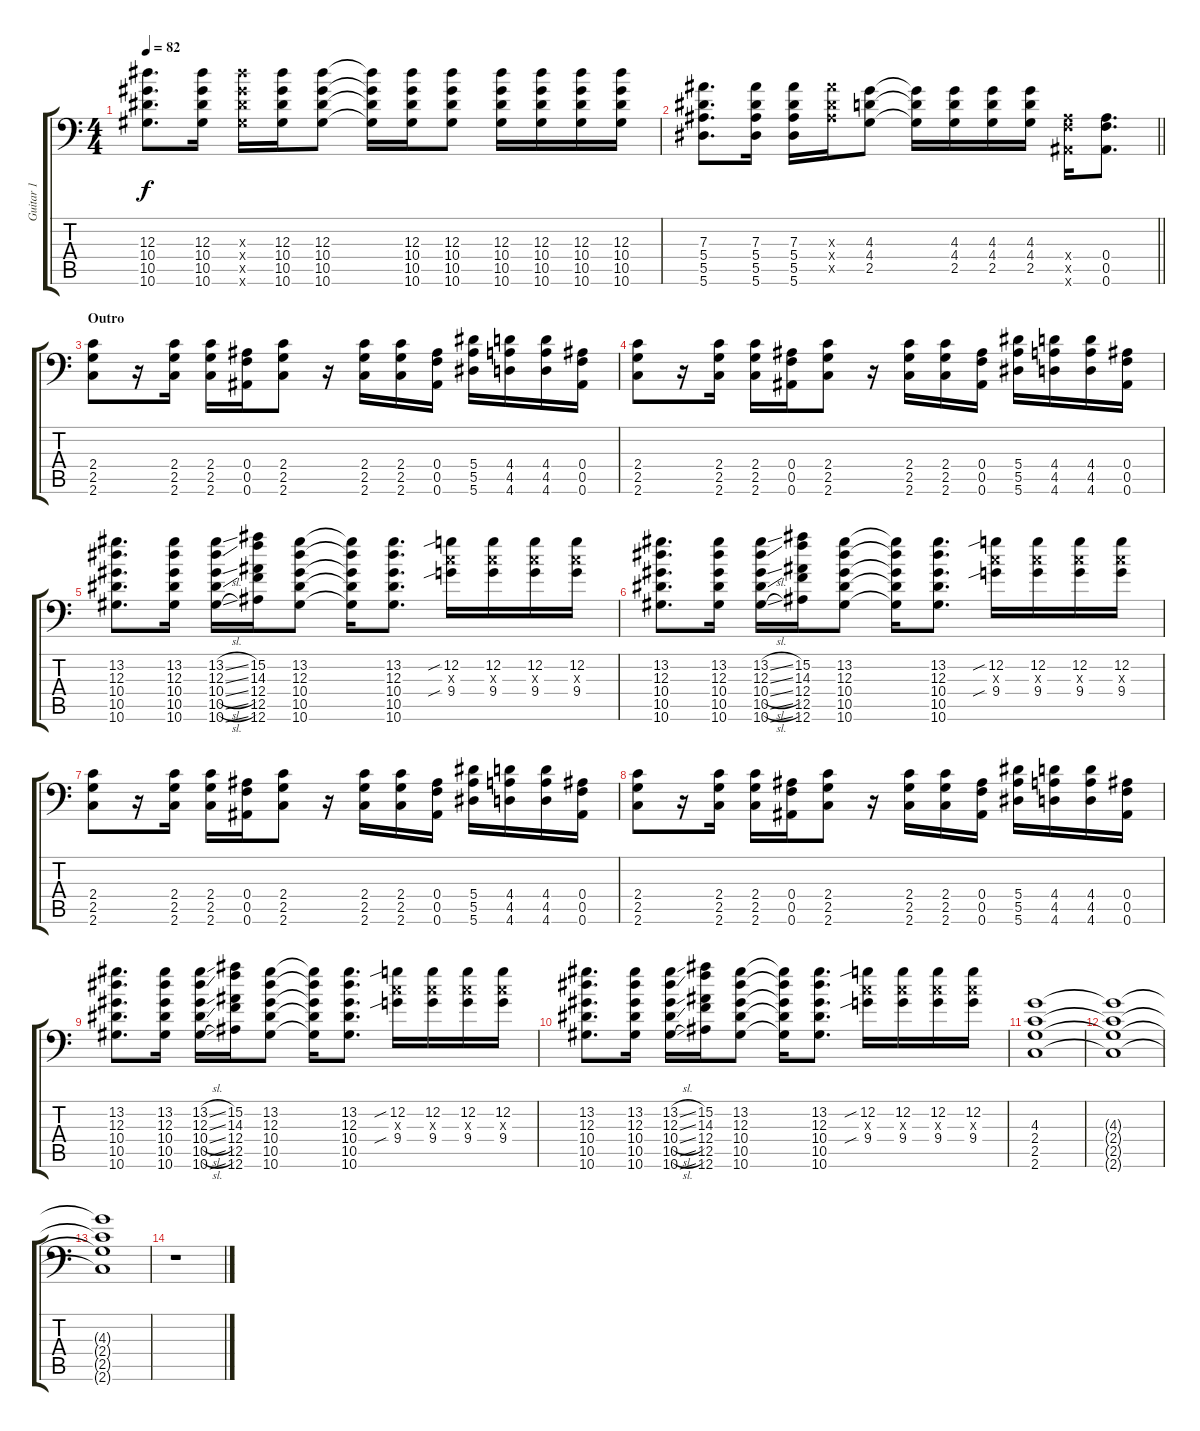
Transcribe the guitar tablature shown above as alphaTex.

\track ("Guitar 1" "Guitar 1") {instrument distortionguitar}
\staff {score tabs}
\tuning (C4 G3 Eb3 Bb2 F2 Bb1) {hide}
\ts (4 4)
\tempo 82
\clef f4
\ks c
(12.3 10.4 10.5 10.6).8{d dy f} (12.3 10.4 10.5 10.6).16 (12.3{x} 10.4{x} 10.5{x} 10.6{x}).16 (12.3 10.4 10.5 10.6).16 (12.3 10.4 10.5 10.6).8 (12.3{t} 10.4{t} 10.5{t} 10.6{t}).16 (12.3 10.4 10.5 10.6).16 (12.3 10.4 10.5 10.6).8 (12.3 10.4 10.5 10.6).16 (12.3 10.4 10.5 10.6).16 (12.3 10.4 10.5 10.6).16 (12.3 10.4 10.5 10.6).16 |
\barLineRight lightlight
(7.3 5.4 5.5 5.6).8{d} (7.3 5.4 5.5 5.6).16 (7.3 5.4 5.5 5.6).16 (7.3{x} 5.4{x} 5.5{x}).16 (4.3 4.4 2.5).8 (4.3{t} 4.4{t} 2.5{t}).16 (4.3 4.4 2.5).16 (4.3 4.4 2.5).16 (4.3 4.4 2.5).16 (0.4{x} 0.5{x} 0.6{x}).16 (0.4 0.5 0.6).8{d} |
\section ("" "Outro")
(2.4 2.5 2.6).8 r.16 (2.4 2.5 2.6).16 (2.4 2.5 2.6).16 (0.4 0.5 0.6).16 (2.4 2.5 2.6).8 r.16 (2.4 2.5 2.6).16 (2.4 2.5 2.6).16 (0.4 0.5 0.6).16 (5.4 5.5 5.6).16 (4.4 4.5 4.6).16 (4.4 4.5 4.6).16 (0.4 0.5 0.6).16 |
(2.4 2.5 2.6).8 r.16 (2.4 2.5 2.6).16 (2.4 2.5 2.6).16 (0.4 0.5 0.6).16 (2.4 2.5 2.6).8 r.16 (2.4 2.5 2.6).16 (2.4 2.5 2.6).16 (0.4 0.5 0.6).16 (5.4 5.5 5.6).16 (4.4 4.5 4.6).16 (4.4 4.5 4.6).16 (0.4 0.5 0.6).16 |
(13.2 12.3 10.4 10.5 10.6).8{d} (13.2 12.3 10.4 10.5 10.6).16 (13.2{sl} 12.3{sl} 10.4{sl} 10.5{sl} 10.6{sl}).16 (15.2 14.3 12.4 12.5 12.6).16 (13.2 12.3 10.4 10.5 10.6).8 (13.2{t} 12.3{t} 10.4{t} 10.5{t} 10.6{t}).16 (13.2 12.3 10.4 10.5 10.6).8{d} (12.2{sib} 9.3{x} 9.4{sib}).16 (12.2 9.3{x} 9.4).16 (12.2 9.3{x} 9.4).16 (12.2 9.3{x} 9.4).16 |
(13.2 12.3 10.4 10.5 10.6).8{d} (13.2 12.3 10.4 10.5 10.6).16 (13.2{sl} 12.3{sl} 10.4{sl} 10.5{sl} 10.6{sl}).16 (15.2 14.3 12.4 12.5 12.6).16 (13.2 12.3 10.4 10.5 10.6).8 (13.2{t} 12.3{t} 10.4{t} 10.5{t} 10.6{t}).16 (13.2 12.3 10.4 10.5 10.6).8{d} (12.2{sib} 9.3{x} 9.4{sib}).16 (12.2 9.3{x} 9.4).16 (12.2 9.3{x} 9.4).16 (12.2 9.3{x} 9.4).16 |
(2.4 2.5 2.6).8 r.16 (2.4 2.5 2.6).16 (2.4 2.5 2.6).16 (0.4 0.5 0.6).16 (2.4 2.5 2.6).8 r.16 (2.4 2.5 2.6).16 (2.4 2.5 2.6).16 (0.4 0.5 0.6).16 (5.4 5.5 5.6).16 (4.4 4.5 4.6).16 (4.4 4.5 4.6).16 (0.4 0.5 0.6).16 |
(2.4 2.5 2.6).8 r.16 (2.4 2.5 2.6).16 (2.4 2.5 2.6).16 (0.4 0.5 0.6).16 (2.4 2.5 2.6).8 r.16 (2.4 2.5 2.6).16 (2.4 2.5 2.6).16 (0.4 0.5 0.6).16 (5.4 5.5 5.6).16 (4.4 4.5 4.6).16 (4.4 4.5 4.6).16 (0.4 0.5 0.6).16 |
(13.2 12.3 10.4 10.5 10.6).8{d} (13.2 12.3 10.4 10.5 10.6).16 (13.2{sl} 12.3{sl} 10.4{sl} 10.5{sl} 10.6{sl}).16 (15.2 14.3 12.4 12.5 12.6).16 (13.2 12.3 10.4 10.5 10.6).8 (13.2{t} 12.3{t} 10.4{t} 10.5{t} 10.6{t}).16 (13.2 12.3 10.4 10.5 10.6).8{d} (12.2{sib} 9.3{x} 9.4{sib}).16 (12.2 9.3{x} 9.4).16 (12.2 9.3{x} 9.4).16 (12.2 9.3{x} 9.4).16 |
(13.2 12.3 10.4 10.5 10.6).8{d} (13.2 12.3 10.4 10.5 10.6).16 (13.2{sl} 12.3{sl} 10.4{sl} 10.5{sl} 10.6{sl}).16 (15.2 14.3 12.4 12.5 12.6).16 (13.2 12.3 10.4 10.5 10.6).8 (13.2{t} 12.3{t} 10.4{t} 10.5{t} 10.6{t}).16 (13.2 12.3 10.4 10.5 10.6).8{d} (12.2{sib} 9.3{x} 9.4{sib}).16 (12.2 9.3{x} 9.4).16 (12.2 9.3{x} 9.4).16 (12.2 9.3{x} 9.4).16 |
(4.3 2.4 2.5 2.6).1 |
(4.3{t} 2.4{t} 2.5{t} 2.6{t}).1 |
(4.3{t} 2.4{t} 2.5{t} 2.6{t}).1 |
r.1
